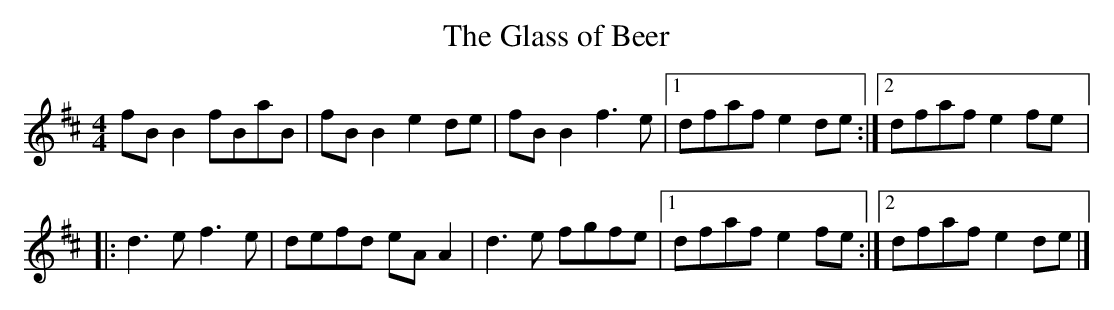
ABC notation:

X:1
T:The Glass of Beer
M:4/4
K:Bm
fBB2 fBaB | fBB2 e2de | fBB2  f3e |1 dfaf e2de :|2 dfaf e2fe |:
d3e f3e | defd eAA2 | d3e fgfe |1 dfaf e2fe :|2 dfaf e2de |]
